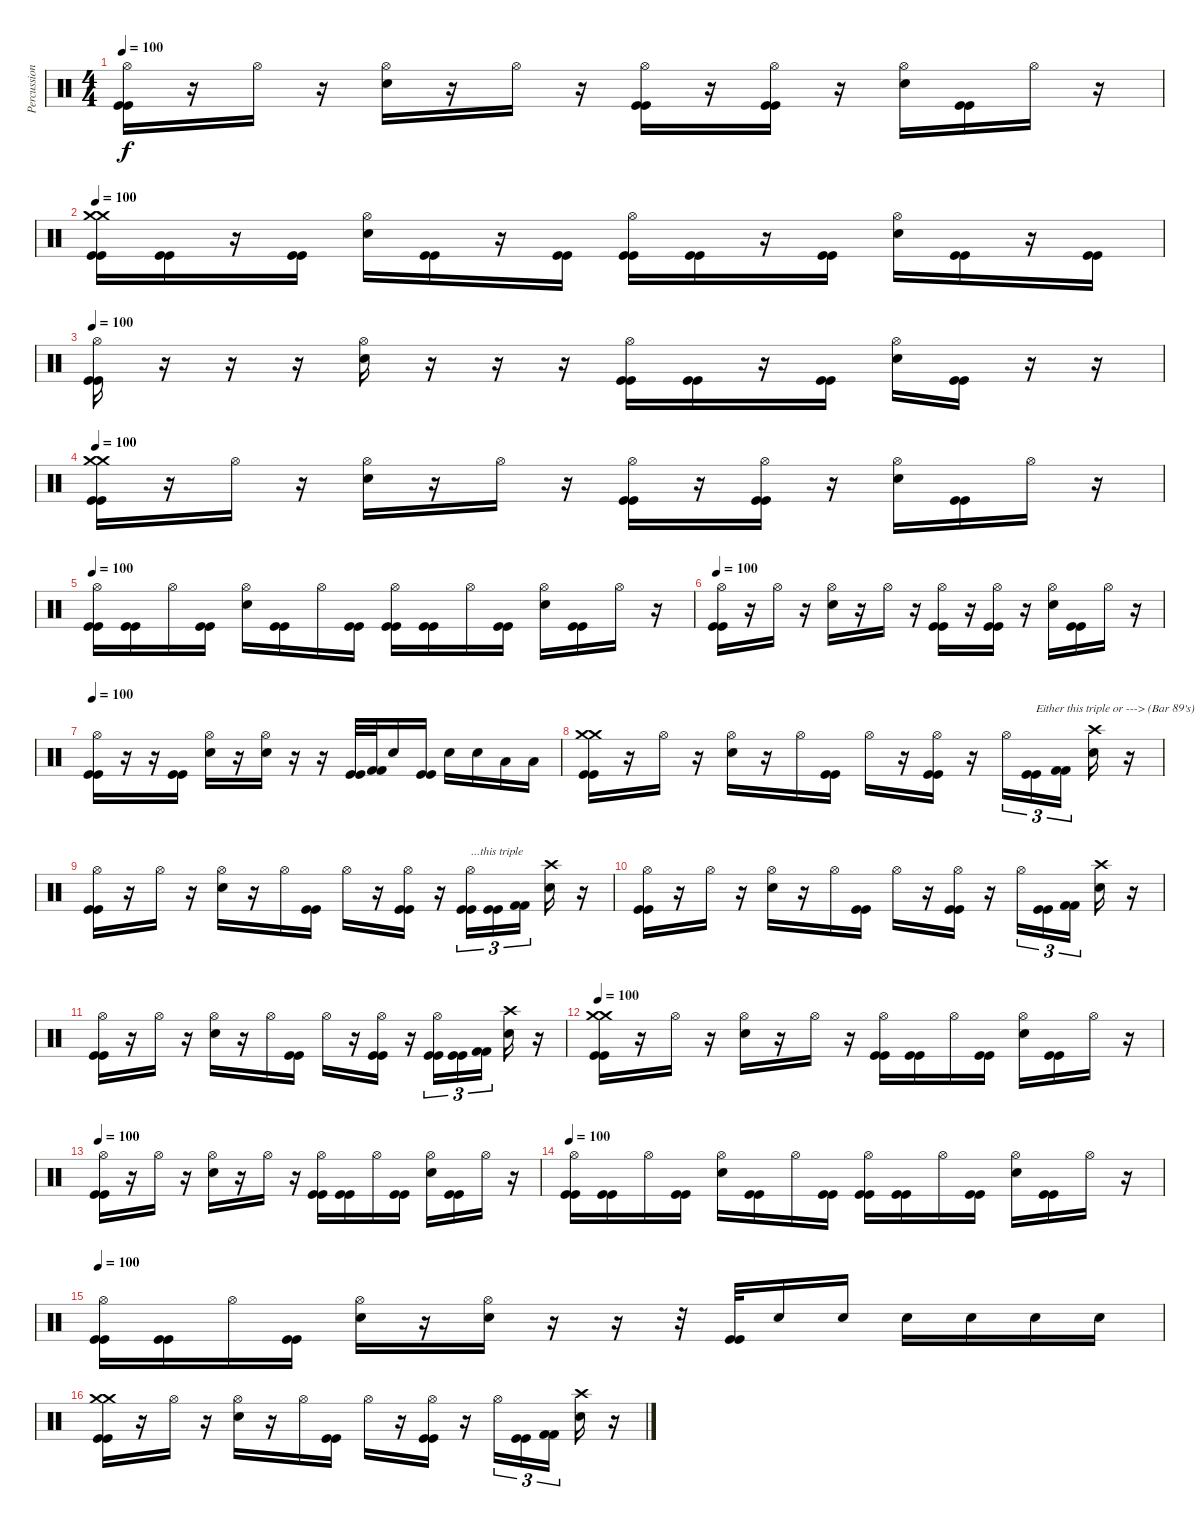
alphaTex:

\track ("Percussion" "Percussion") {instrument percussion}
\staff {score}
\articulation defaults
\ts (4 4)
\tempo 100
\clef neutral
\ks c
("Hi-Hat (open)" "Kick (hit)" "Kick (hit)").16{dy f} r.16 "Hi-Hat (open)".16 r.16 ("Hi-Hat (open)" "Snare (hit) 2").16 r.16 "Hi-Hat (open)".16 r.16 ("Hi-Hat (open)" "Kick (hit)" "Kick (hit)").16 r.16 ("Hi-Hat (open)" "Kick (hit)" "Kick (hit)").16 r.16 ("Hi-Hat (open)" "Snare (hit) 2").16 ("Kick (hit)" "Kick (hit)").16 "Hi-Hat (open)".16 r.16 |
\tempo 100
("Crash medium (hit)" "Crash medium (hit)" "Kick (hit)" "Kick (hit)").16 ("Kick (hit)" "Kick (hit)").16 r.16 ("Kick (hit)" "Kick (hit)").16 ("Hi-Hat (open)" "Snare (hit) 2").16 ("Kick (hit)" "Kick (hit)").16 r.16 ("Kick (hit)" "Kick (hit)").16 ("Hi-Hat (open)" "Kick (hit)" "Kick (hit)").16 ("Kick (hit)" "Kick (hit)").16 r.16 ("Kick (hit)" "Kick (hit)").16 ("Hi-Hat (open)" "Snare (hit) 2").16 ("Kick (hit)" "Kick (hit)").16 r.16 ("Kick (hit)" "Kick (hit)").16 |
\tempo 100
("Hi-Hat (open)" "Kick (hit)" "Kick (hit)").16 r.16 r.16 r.16 ("Hi-Hat (open)" "Snare (hit) 2").16 r.16 r.16 r.16 ("Hi-Hat (open)" "Kick (hit)" "Kick (hit)").16 ("Kick (hit)" "Kick (hit)").16 r.16 ("Kick (hit)" "Kick (hit)").16 ("Hi-Hat (open)" "Snare (hit) 2").16 ("Kick (hit)" "Kick (hit)").16 r.16 r.16 |
\tempo 100
("Crash medium (hit)" "Crash medium (hit)" "Kick (hit)" "Kick (hit)").16 r.16 "Hi-Hat (open)".16 r.16 ("Hi-Hat (open)" "Snare (hit) 2").16 r.16 "Hi-Hat (open)".16 r.16 ("Hi-Hat (open)" "Kick (hit)" "Kick (hit)").16 r.16 ("Hi-Hat (open)" "Kick (hit)" "Kick (hit)").16 r.16 ("Hi-Hat (open)" "Snare (hit) 2").16 ("Kick (hit)" "Kick (hit)").16 "Hi-Hat (open)".16 r.16 |
\tempo 100
("Hi-Hat (open)" "Kick (hit)" "Kick (hit)").16 ("Kick (hit)" "Kick (hit)").16 "Hi-Hat (open)".16 ("Kick (hit)" "Kick (hit)").16 ("Hi-Hat (open)" "Snare (hit) 2").16 ("Kick (hit)" "Kick (hit)").16 "Hi-Hat (open)".16 ("Kick (hit)" "Kick (hit)").16 ("Hi-Hat (open)" "Kick (hit)" "Kick (hit)").16 ("Kick (hit)" "Kick (hit)").16 "Hi-Hat (open)".16 ("Kick (hit)" "Kick (hit)").16 ("Hi-Hat (open)" "Snare (hit) 2").16 ("Kick (hit)" "Kick (hit)").16 "Hi-Hat (open)".16 r.16 |
\tempo 100
("Hi-Hat (open)" "Kick (hit)" "Kick (hit)").16 r.16 "Hi-Hat (open)".16 r.16 ("Hi-Hat (open)" "Snare (hit) 2").16 r.16 "Hi-Hat (open)".16 r.16 ("Hi-Hat (open)" "Kick (hit)" "Kick (hit)").16 r.16 ("Hi-Hat (open)" "Kick (hit)" "Kick (hit)").16 r.16 ("Hi-Hat (open)" "Snare (hit) 2").16 ("Kick (hit)" "Kick (hit)").16 "Hi-Hat (open)".16 r.16 |
\tempo 100
("Hi-Hat (open)" "Kick (hit)" "Kick (hit)").16 r.16 r.16 ("Kick (hit)" "Kick (hit)").16 ("Hi-Hat (open)" "Snare (hit) 2").16 r.16 ("Hi-Hat (open)" "Snare (hit) 2").16 r.16 r.16 ("Kick (hit)" "Kick (hit)").32 ("Kick (hit) 2" "Kick (hit) 2").32 "Snare (hit) 2".16 ("Kick (hit)" "Kick (hit)").16 "Snare (hit) 2".16 "Snare (hit) 2".16 "Low Tom (hit)".16 "Low Tom (hit)".16 |
("Crash medium (hit)" "Crash medium (hit)" "Kick (hit)" "Kick (hit)").16 r.16 "Hi-Hat (open)".16 r.16 ("Hi-Hat (open)" "Snare (hit) 2").16 r.16 "Hi-Hat (open)".16 ("Kick (hit)" "Kick (hit)").16 "Hi-Hat (open)".16 r.16 ("Hi-Hat (open)" "Kick (hit)" "Kick (hit)").16 r.16 "Hi-Hat (open)".16{tu (3 2)} ("Kick (hit)" "Kick (hit)").16{tu (3 2) txt "Either this triple or ---> (Bar 89's)"} ("Kick (hit) 2" "Kick (hit) 2").16{tu (3 2)} ("Crash high (hit)" "Snare (hit) 2").16 r.16 |
("Hi-Hat (open)" "Kick (hit)" "Kick (hit)").16 r.16 "Hi-Hat (open)".16 r.16 ("Hi-Hat (open)" "Snare (hit) 2").16 r.16 "Hi-Hat (open)".16 ("Kick (hit)" "Kick (hit)").16 "Hi-Hat (open)".16 r.16 ("Hi-Hat (open)" "Kick (hit)" "Kick (hit)").16 r.16 ("Hi-Hat (open)" "Kick (hit)" "Kick (hit)").16{tu (3 2) txt "...this triple"} ("Kick (hit)" "Kick (hit)").16{tu (3 2)} ("Kick (hit) 2" "Kick (hit) 2").16{tu (3 2)} ("Crash high (hit)" "Snare (hit) 2").16 r.16 |
("Hi-Hat (open)" "Kick (hit)" "Kick (hit)").16 r.16 "Hi-Hat (open)".16 r.16 ("Hi-Hat (open)" "Snare (hit) 2").16 r.16 "Hi-Hat (open)".16 ("Kick (hit)" "Kick (hit)").16 "Hi-Hat (open)".16 r.16 ("Hi-Hat (open)" "Kick (hit)" "Kick (hit)").16 r.16 "Hi-Hat (open)".16{tu (3 2)} ("Kick (hit)" "Kick (hit)").16{tu (3 2)} ("Kick (hit) 2" "Kick (hit) 2").16{tu (3 2)} ("Crash high (hit)" "Snare (hit) 2").16 r.16 |
("Hi-Hat (open)" "Kick (hit)" "Kick (hit)").16 r.16 "Hi-Hat (open)".16 r.16 ("Hi-Hat (open)" "Snare (hit) 2").16 r.16 "Hi-Hat (open)".16 ("Kick (hit)" "Kick (hit)").16 "Hi-Hat (open)".16 r.16 ("Hi-Hat (open)" "Kick (hit)" "Kick (hit)").16 r.16 ("Hi-Hat (open)" "Kick (hit)" "Kick (hit)").16{tu (3 2)} ("Kick (hit)" "Kick (hit)").16{tu (3 2)} ("Kick (hit) 2" "Kick (hit) 2").16{tu (3 2)} ("Crash high (hit)" "Snare (hit) 2").16 r.16 |
\tempo 100
("Crash medium (hit)" "Crash medium (hit)" "Kick (hit)" "Kick (hit)").16 r.16 "Hi-Hat (open)".16 r.16 ("Hi-Hat (open)" "Snare (hit) 2").16 r.16 "Hi-Hat (open)".16 r.16 ("Hi-Hat (open)" "Kick (hit)" "Kick (hit)").16 ("Kick (hit)" "Kick (hit)").16 "Hi-Hat (open)".16 ("Kick (hit)" "Kick (hit)").16 ("Hi-Hat (open)" "Snare (hit) 2").16 ("Kick (hit)" "Kick (hit)").16 "Hi-Hat (open)".16 r.16 |
\tempo 100
("Hi-Hat (open)" "Kick (hit)" "Kick (hit)").16 r.16 "Hi-Hat (open)".16 r.16 ("Hi-Hat (open)" "Snare (hit) 2").16 r.16 "Hi-Hat (open)".16 r.16 ("Hi-Hat (open)" "Kick (hit)" "Kick (hit)").16 ("Kick (hit)" "Kick (hit)").16 "Hi-Hat (open)".16 ("Kick (hit)" "Kick (hit)").16 ("Hi-Hat (open)" "Snare (hit) 2").16 ("Kick (hit)" "Kick (hit)").16 "Hi-Hat (open)".16 r.16 |
\tempo 100
("Hi-Hat (open)" "Kick (hit)" "Kick (hit)").16 ("Kick (hit)" "Kick (hit)").16 "Hi-Hat (open)".16 ("Kick (hit)" "Kick (hit)").16 ("Hi-Hat (open)" "Snare (hit) 2").16 ("Kick (hit)" "Kick (hit)").16 "Hi-Hat (open)".16 ("Kick (hit)" "Kick (hit)").16 ("Hi-Hat (open)" "Kick (hit)" "Kick (hit)").16 ("Kick (hit)" "Kick (hit)").16 "Hi-Hat (open)".16 ("Kick (hit)" "Kick (hit)").16 ("Hi-Hat (open)" "Snare (hit) 2").16 ("Kick (hit)" "Kick (hit)").16 "Hi-Hat (open)".16 r.16 |
\tempo 100
("Hi-Hat (open)" "Kick (hit)" "Kick (hit)").16 ("Kick (hit)" "Kick (hit)").16 "Hi-Hat (open)".16 ("Kick (hit)" "Kick (hit)").16 ("Hi-Hat (open)" "Snare (hit) 2").16 r.16 ("Hi-Hat (open)" "Snare (hit) 2").16 r.16 r.16 r.32 ("Kick (hit)" "Kick (hit)").32 "Snare (hit) 2".16 "Snare (hit) 2".16 "Snare (hit) 2".16 "Snare (hit) 2".16 "Snare (hit) 2".16 "Snare (hit) 2".16 |
("Crash medium (hit)" "Crash medium (hit)" "Kick (hit)" "Kick (hit)").16 r.16 "Hi-Hat (open)".16 r.16 ("Hi-Hat (open)" "Snare (hit) 2").16 r.16 "Hi-Hat (open)".16 ("Kick (hit)" "Kick (hit)").16 "Hi-Hat (open)".16 r.16 ("Hi-Hat (open)" "Kick (hit)" "Kick (hit)").16 r.16 "Hi-Hat (open)".16{tu (3 2)} ("Kick (hit)" "Kick (hit)").16{tu (3 2)} ("Kick (hit) 2" "Kick (hit) 2").16{tu (3 2)} ("Crash high (hit)" "Snare (hit) 2").16 r.16
